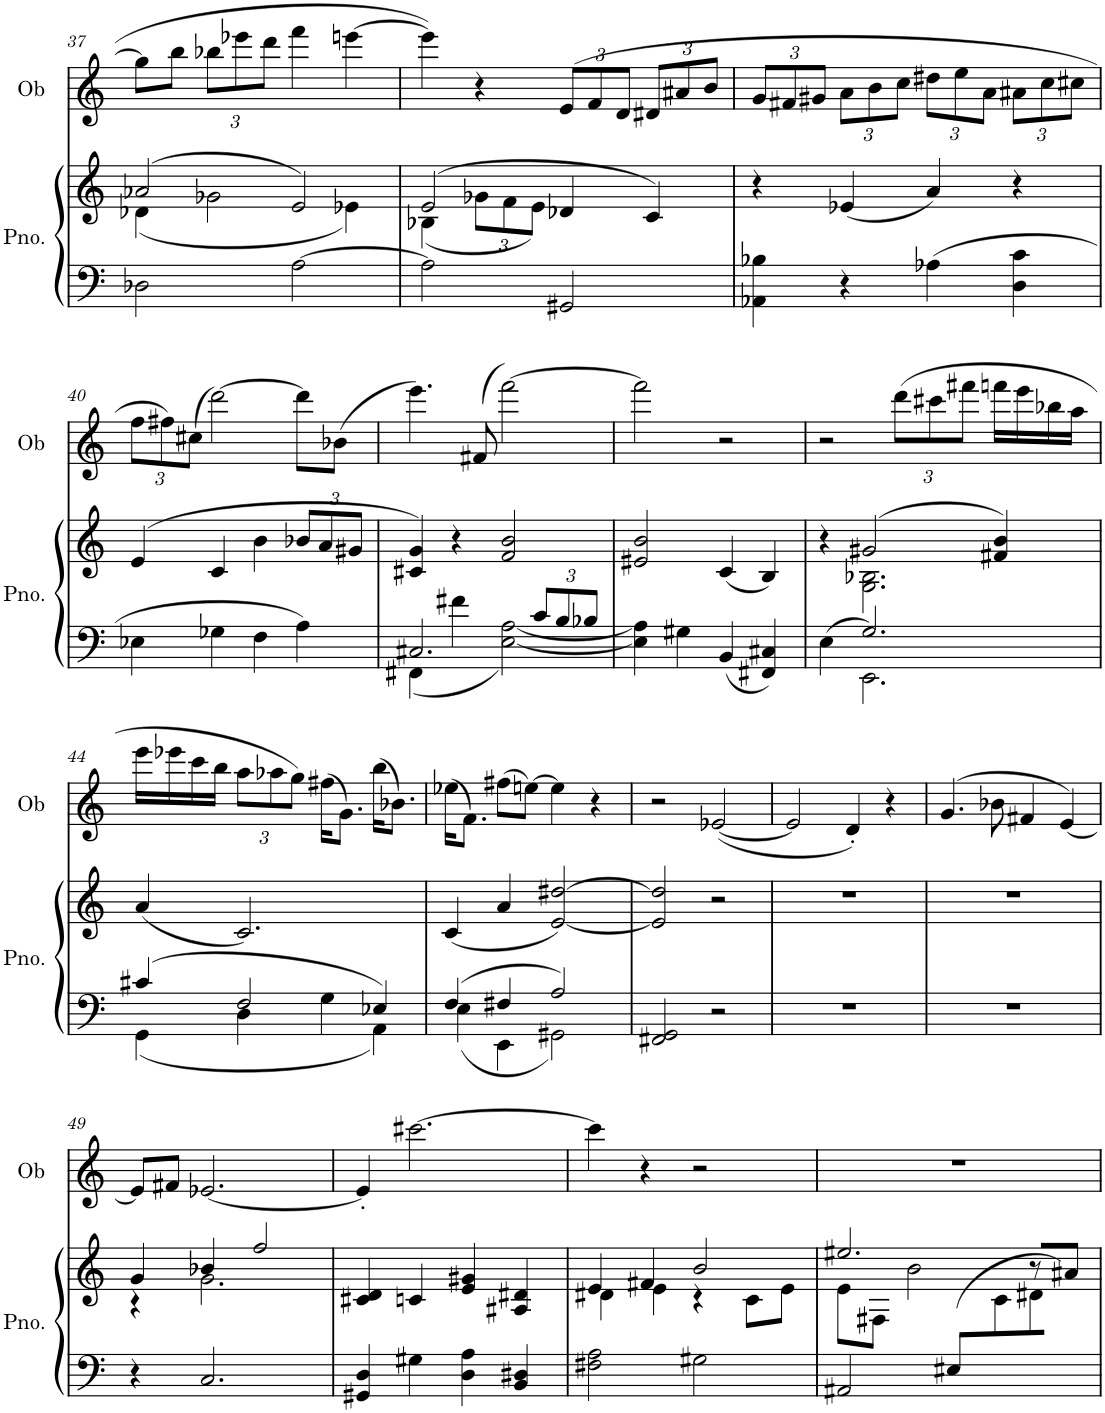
**kern	**kern	**kern
*part2	*part2	*part1
*staff3	*staff2	*staff1
*I"Piano	*	*I"Oboe
*I'Pno.	*	*I'Ob
!!LO:PB:g=z
*clefF4	*clefG2	*clefG2
*k[]	*k[]	*k[]
*M4/4	*M4/4	*M4/4
=37	=37	=37
*	*^	*
2D-X\	(2a-X/	(4d-X\	8gg\L]
.	.	.	8bb\J
*	*	*	*Xbrackettup
.	.	2g-X\	12bb-X\L
.	.	.	12eee-X\
.	.	.	12ddd\J
[2A\	2e/)	.	4fff\
.	.	4e-X\)	[4eeen\
=38	=38	=38	=38
2A\]	(2e/	(4B-X\	4eee\]
*	*	*Xbrackettup	*
.	.	12g-X\L	4r
.	.	12f\	.
.	.	12e\J)	.
2GG#X/	4d-X/	2ryy	(12e/L
.	.	.	12f/
.	.	.	12d/J
.	4c/)	.	12d#X/L
.	.	.	12a#X/
.	.	.	12b/J
*	*v	*v	*
=39	=39	=39
4AA-X\ 4B-X\	4r	12g/L
.	.	12f#X/
.	.	12g#X/J
4r	(4e-X/	12a\L
.	.	12b\
.	.	12cc\J
4A-X\	4a/)	12dd#X\L
.	.	12ee\
.	.	12a\J
4D\ 4c\	4r	12a#X\L
.	.	12cc\
.	.	12cc#X\J
!!LO:LB:g=z
=40	=40	=40
4E-X\	(4e/	12ff\L
.	.	12ff#X\)
.	.	(12cc#X\J
4G-X\	4c/	[2ddd\)
4F\	4b\	.
4A\	12b-X/L	8ddd\L]
.	12a/	.
.	.	(8b-X\J
.	12g#X/J	.
=41	=41	=41
*^	*	*
2.C#X/	4FF#X\	4c#X/ 4g/)	4.eee\)
.	4f#X\	4r	.
.	.	.	(8f#X/
.	[2E\ [2A\	2f/ 2b/	[2fff\)
*Xbrackettup	*	*	*
12c/L	.	.	.
12B/	.	.	.
12B-X/J	.	.	.
*v	*v	*	*
=42	=42	=42
4E\] 4A\]	2e#X/ 2b/	2fff\]
4G#X\	.	.
4BB/	(4c/	2r
4FF#X/ 4C#X/	4B/)	.
=43	=43	=43
*^	*^	*
4E\	4ryy	4r	4ryy	2r
2.G/	2.EE\	(2g#X/	2.G\ 2.B-X\	.
.	.	.	.	(12ddd\L
.	.	.	.	12ccc#X\
.	.	.	.	12fff#X\J
.	.	4f#X/ 4b/)	.	16fffn\LL
.	.	.	.	16eee\
.	.	.	.	16bb-X\
.	.	.	.	16aa\JJ
*	*	*v	*v	*
!!LO:LB:g=z
=44	=44	=44	=44
4c#X/	4GG\	(4a/	16eee\LL
.	.	.	16eee-X\
.	.	.	16ccc\
.	.	.	16bb\JJ
2F/	4D\	2.c/)	12aa\L
.	.	.	12aa-X\
.	.	.	12gg\J)
.	4G\	.	(16ff#X\KL
.	.	.	8.g\J)
4E-X/	4AA\	.	(16bb\KL
.	.	.	8.b-X\J)
=45	=45	=45	=45
4F/	4E\	(4c/	(16ee-X\KL
.	.	.	8.f\J)
4F#X/	4EE\	4a/	(8ff#X\L
.	.	.	[8een\J)
2A/	2GG#X\	[2e/ [2dd#X/)	4ee\]
.	.	.	4r
*v	*v	*	*
=46	=46	=46
2FF#X/ 2GG/	2e/] 2dd#/]	2r
2r	2r	([2e-X/
=47	=47	=47
1r	1r	2e-/]
.	.	4d'/)
.	.	4r
=48	=48	=48
1r	1r	(4.g/
.	.	8b-X\
.	.	4f#X/
.	.	[4e/)
!!LO:LB:g=z
=49	=49	=49
*	*^	*
4r	4g/	4r	8e/L]
.	.	.	8f#X/J
2.C/	4b-X/	2.g\	[2.e-X/
.	2ff/	.	.
*	*v	*v	*
=50	=50	=50
4GG#X/ 4D/	4c#X/ 4d/	4e-'/]
4G#X\	4cn/	[2.ccc#X\
4D\ 4A\	4e/ 4g#X/	.
4BB/ 4D#X/	4A#X/ 4d#X/	.
=51	=51	=51
*	*^	*
2F#X\ 2A\	4e/	4d#X\	4ccc#\]
.	4f#X/	4e\	4r
2G#X\	2b/	4r	2r
.	.	8c\L	.
.	.	8e\J	.
=52	=52	=52	=52
*	*	*^	*
2AA#X/	2.ee#X/	8e\L	8ryy	1r
*	*	*v	*v	*
.	.	8F#X\J	.
.	.	2b\	.
(8E#X/L	.	.	.
*	*	*^	*
4ryy	.	.	8c\	.
.	8r	4ryy	8d#X\)	.
8rEyy	8a#X/J	.	8ryy	.
*	*v	*v	*v	*
=	=	=
*-	*-	*-
